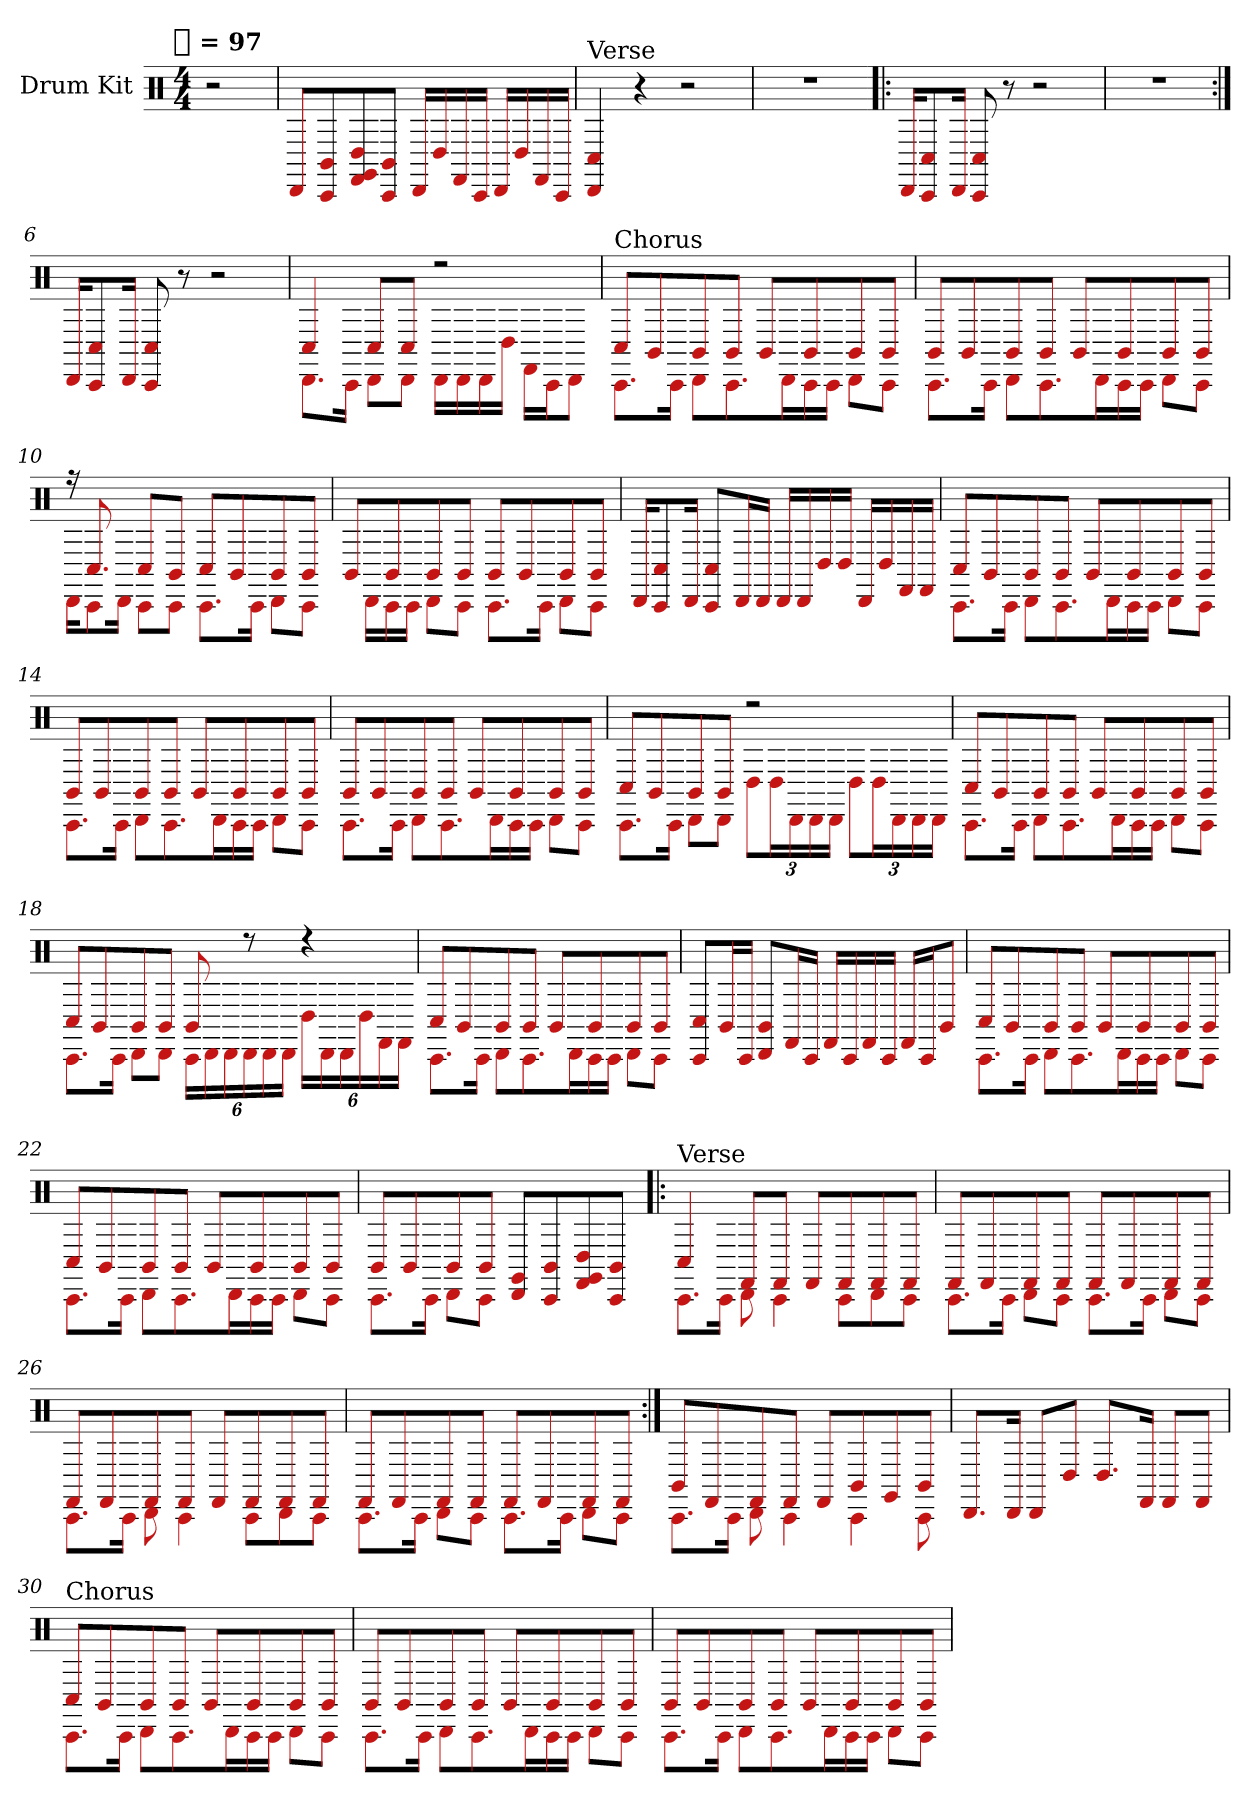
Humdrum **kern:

**kern
*part1
*staff1
*I"Drum Kit
*I'D. Kit
*clefX
!!LO:TX:omd:t=[quarter] = 97
*M4/4
*MM97
=
2r
=1
8DDL
8CC/ 8BB-/
8GG# 8FF 8D
8CC/ 8BB-/J
16DDLL
16D
16FF
16CCJJ
16DDLL
16D
16FF
16CCJJ
=2
!LO:TX:t=Verse
4DD/ 4C#/
4r
2r
=3
1r
=4!|:
16DDKL
8CC 8C#
16DDJk
8CC 8C#
8r
2r
=5
1r
=6:|!
16DDKL
8CC 8C#
16DDJk
8CC 8C#
8r
2r
!!LO:LB:g=z
=7
*^
4C#/	8.DD\L
.	16CC\Jk
8C#/L	8DD\L
8C#/J	8DD\J
2r	16DD\LL
.	16DD\
.	16DD\
.	16D\JJ
.	16FF\LL
.	16CC\J
.	8DD\J
=8	=8
!LO:TX:t=Chorus	!
8C#/L	8.CC\L
8BB-/	.
.	16CC\Jk
8BB-/	8DD\L
8BB-/J	8.CC\
8BB-/L	.
.	16DD\L
8BB-/	16CC\
.	16CC\JJ
8BB-/	8DD\L
8BB-/J	8CC\J
=9	=9
8BB-/L	8.CC\L
8BB-/	.
.	16CC\Jk
8BB-/	8DD\L
8BB-/J	8.CC\
8BB-/L	.
.	16DD\L
8BB-/	16CC\
.	16CC\JJ
8BB-/	8DD\L
8BB-/J	8CC\J
=10	=10
16r	16DD\KL
8.C#/	8CC\
.	16DD\Jk
8C#/L	8CC\L
8BB-/J	8CC\J
8C#/L	8.CC\L
8BB-/	.
.	16CC\Jk
8BB-/	8DD\L
8BB-/J	8CC\J
!!LO:LB:g=z	!!
=11	=11
8BB-/L	16ryy
.	16DD\LL
8BB-/	16CC\
.	16CC\JJ
8BB-/	8DD\L
8BB-/J	8CC\J
8BB-/L	8.CC\L
8BB-/	.
.	16CC\Jk
8BB-/	8DD\L
8BB-/J	8CC\J
*v	*v
=12
16DDKL
8CC/ 8C#/
16DDJk
8CC/ 8C#/L
16DDL
16DDJJ
16DDLL
16DD
16D
16DJJ
16DDLL
16D
16FF
16FFJJ
=13
*^
8C#/L	8.CC\L
8BB-/	.
.	16CC\Jk
8BB-/	8DD\L
8BB-/J	8.CC\
8BB-/L	.
.	16DD\L
8BB-/	16CC\
.	16CC\JJ
8BB-/	8DD\L
8BB-/J	8CC\J
=14	=14
8BB-/L	8.CC\L
8BB-/	.
.	16CC\Jk
8BB-/	8DD\L
8BB-/J	8.CC\
8BB-/L	.
.	16DD\L
8BB-/	16CC\
.	16CC\JJ
8BB-/	8DD\L
8BB-/J	8CC\J
!!LO:LB:g=z	!!
=15	=15
8BB-/L	8.CC\L
8BB-/	.
.	16CC\Jk
8BB-/	8DD\L
8BB-/J	8.CC\
8BB-/L	.
.	16DD\L
8BB-/	16CC\
.	16CC\JJ
8BB-/	8DD\L
8BB-/J	8CC\J
=16	=16
8C#/L	8.CC\L
8BB-/	.
.	16CC\Jk
8BB-/	8DD\L
8BB-/J	8DD\J
2r	12D\L
.	24D\L
.	24DD\
.	24DD\
.	24DD\JJ
.	12D\L
.	24D\L
.	24DD\
.	24DD\
.	24DD\JJ
=17	=17
8C#/L	8.CC\L
8BB-/	.
.	16CC\Jk
8BB-/	8DD\L
8BB-/J	8.CC\
8BB-/L	.
.	16DD\L
8BB-/	16CC\
.	16CC\JJ
8BB-/	8DD\L
8BB-/J	8CC\J
=18	=18
8C#/L	8.CC\L
8BB-/	.
.	16CC\Jk
8BB-/	8DD\L
8BB-/J	8DD\J
8BB-/	24CC\LL
.	24DD\
.	24DD\
8r	24DD\
.	24DD\
.	24DD\JJ
4r	24D\LL
.	24DD\
.	24DD\
.	24D\
.	24FF\
.	24FF\JJ
!!LO:LB:g=z	!!
=19	=19
8C#/L	8.CC\L
8BB-/	.
.	16CC\Jk
8BB-/	8DD\L
8BB-/J	8.CC\
8BB-/L	.
.	16DD\L
8BB-/	16CC\
.	16CC\JJ
8BB-/	8DD\L
8BB-/J	8CC\J
*v	*v
=20
8CC/ 8C#/L
16BB-/L
16CCJJ
8DD/ 8BB-/L
16FF#/L
16CCJJ
16FF#/LL
16CC
16FF#/
16CCJJ
16FF#/LL
16CCJ
8BB-/J
=21
*^
8C#/L	8.CC\L
8BB-/	.
.	16CC\Jk
8BB-/	8DD\L
8BB-/J	8.CC\
8BB-/L	.
.	16DD\L
8BB-/	16CC\
.	16CC\JJ
8BB-/	8DD\L
8BB-/J	8CC\J
=22	=22
8C#/L	8.CC\L
8BB-/	.
.	16CC\Jk
8BB-/	8DD\L
8BB-/J	8.CC\
8BB-/L	.
.	16DD\L
8BB-/	16CC\
.	16CC\JJ
8BB-/	8DD\L
8BB-/J	8CC\J
!!LO:LB:g=z	!!
=23	=23
8BB-/L	8.CC\L
8BB-/	.
.	16CC\Jk
8BB-/	8DD\L
8BB-/J	8CC\J
8GG# 8DDL	2ryy
8CC/ 8BB-/	.
8GG# 8FF 8D	.
8CC/ 8BB-/J	.
=24!|:	=24!|:
!LO:TX:t=Verse	!
4C#/	8.CC\L
.	16CC\Jk
8FF#/L	8DD\
8FF#/J	4CC\
8FF#/L	.
8FF#/	8CC\L
8FF#/	8DD\
8FF#/J	8CC\J
=25	=25
8FF#/L	8.CC\L
8FF#/	.
.	16CC\Jk
8FF#/	8DD\L
8FF#/J	8CC\J
8FF#/L	8.CC\L
8FF#/	.
.	16CC\Jk
8FF#/	8DD\L
8FF#/J	8CC\J
=26	=26
8FF#/L	8.CC\L
8FF#/	.
.	16CC\Jk
8FF#/	8DD\
8FF#/J	4CC\
8FF#/L	.
8FF#/	8CC\L
8FF#/	8DD\
8FF#/J	8CC\J
=27	=27
8FF#/L	8.CC\L
8FF#/	.
.	16CC\Jk
8FF#/	8DD\L
8FF#/J	8CC\J
8FF#/L	8.CC\L
8FF#/	.
.	16CC\Jk
8FF#/	8DD\L
8FF#/J	8CC\J
!!LO:LB:g=z	!!
=28:|!	=28:|!
8BB-/L	8.CC\L
8FF#/	.
.	16CC\Jk
8FF#/	8DD\
8FF#/J	4CC\
8FF#/L	.
8BB-/	4CC\
8GG#/	.
8BB-/J	8CC\
*v	*v
=29
8.DDL
16DDJk
8DDL
8DJ
8.DL
16FFJk
8FFL
8FFJ
=30
*^
!LO:TX:t=Chorus	!
8C#/L	8.CC\L
8BB-/	.
.	16CC\Jk
8BB-/	8DD\L
8BB-/J	8.CC\
8BB-/L	.
.	16DD\L
8BB-/	16CC\
.	16CC\JJ
8BB-/	8DD\L
8BB-/J	8CC\J
=31	=31
8BB-/L	8.CC\L
8BB-/	.
.	16CC\Jk
8BB-/	8DD\L
8BB-/J	8.CC\
8BB-/L	.
.	16DD\L
8BB-/	16CC\
.	16CC\JJ
8BB-/	8DD\L
8BB-/J	8CC\J
=32	=32
8BB-/L	8.CC\L
8BB-/	.
.	16CC\Jk
8BB-/	8DD\L
8BB-/J	8.CC\
8BB-/L	.
.	16DD\L
8BB-/	16CC\
.	16CC\JJ
8BB-/	8DD\L
8BB-/J	8CC\J
*v	*v
=
*-
